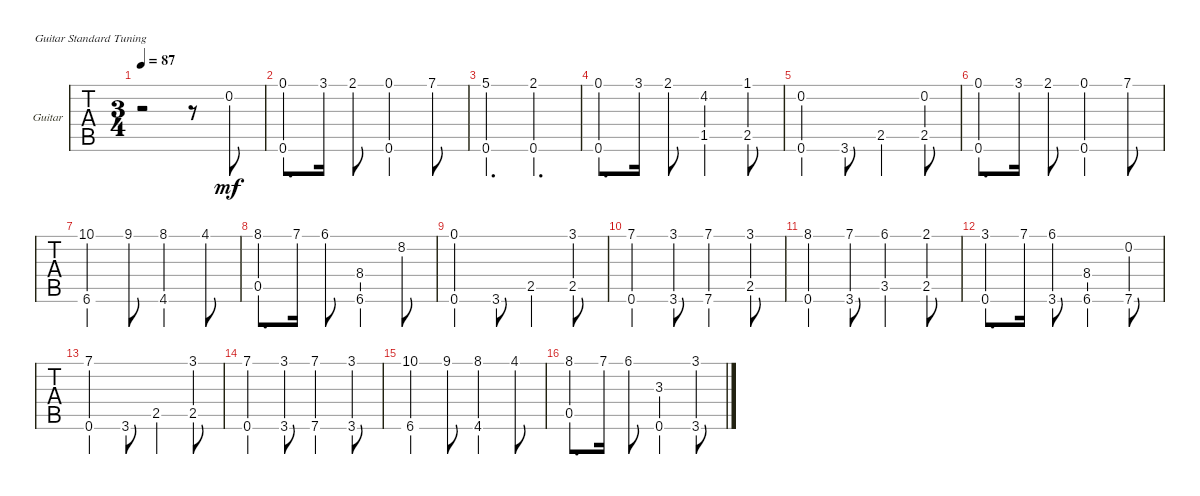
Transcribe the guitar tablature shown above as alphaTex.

\bracketExtendMode groupsimilarinstruments
\firstSystemTrackNameOrientation horizontal
\otherSystemsTrackNameOrientation horizontal
\track ("" "Guitar") {instrument acousticguitarsteel}
\staff {tabs}
\tuning (E4 B3 G3 D3 A2 E2)
\ts (3 4)
\tempo 87
\clef g2
\ks c
r.2{dy mf instrument acousticguitarsteel} r.8 0.2.8 |
(0.1 0.6).8{d} 3.1.16 2.1.8 (0.1 0.6).4 7.1.8 |
(5.1 0.6).4{d} (2.1 0.6).4{d} |
(0.1 0.6).8{d} 3.1.16 2.1.8 (4.2 1.5).4 (1.1 2.5).8 |
(0.2 0.6).4 3.6.8 2.5.4 (0.2 2.5).8 |
(0.1 0.6).8{d} 3.1.16 2.1.8 (0.1 0.6).4 7.1.8 |
(10.1 6.6).4 9.1.8 (8.1 4.6).4 4.1.8 |
(8.1 0.5).8{d} 7.1.16 6.1.8 (8.4 6.6).4 8.2.8 |
(0.1 0.6).4 3.6.8 2.5.4 (3.1 2.5).8 |
(7.1 0.6).4 (3.1 3.6).8 (7.1 7.6).4 (3.1 2.5).8 |
(8.1 0.6).4 (7.1 3.6).8 (6.1 3.5).4 (2.1 2.5).8 |
(3.1 0.6).8{d} 7.1.16 (6.1 3.6).8 (8.4 6.6).4 (0.2 7.6).8 |
(7.1 0.6).4 3.6.8 2.5.4 (3.1 2.5).8 |
(7.1 0.6).4 (3.1 3.6).8 (7.1 7.6).4 (3.1 3.6).8 |
(10.1 6.6).4 9.1.8 (8.1 4.6).4 4.1.8 |
(8.1 0.5).8{d} 7.1.16 6.1.8 (3.3 0.6).4 (3.1 3.6).8
